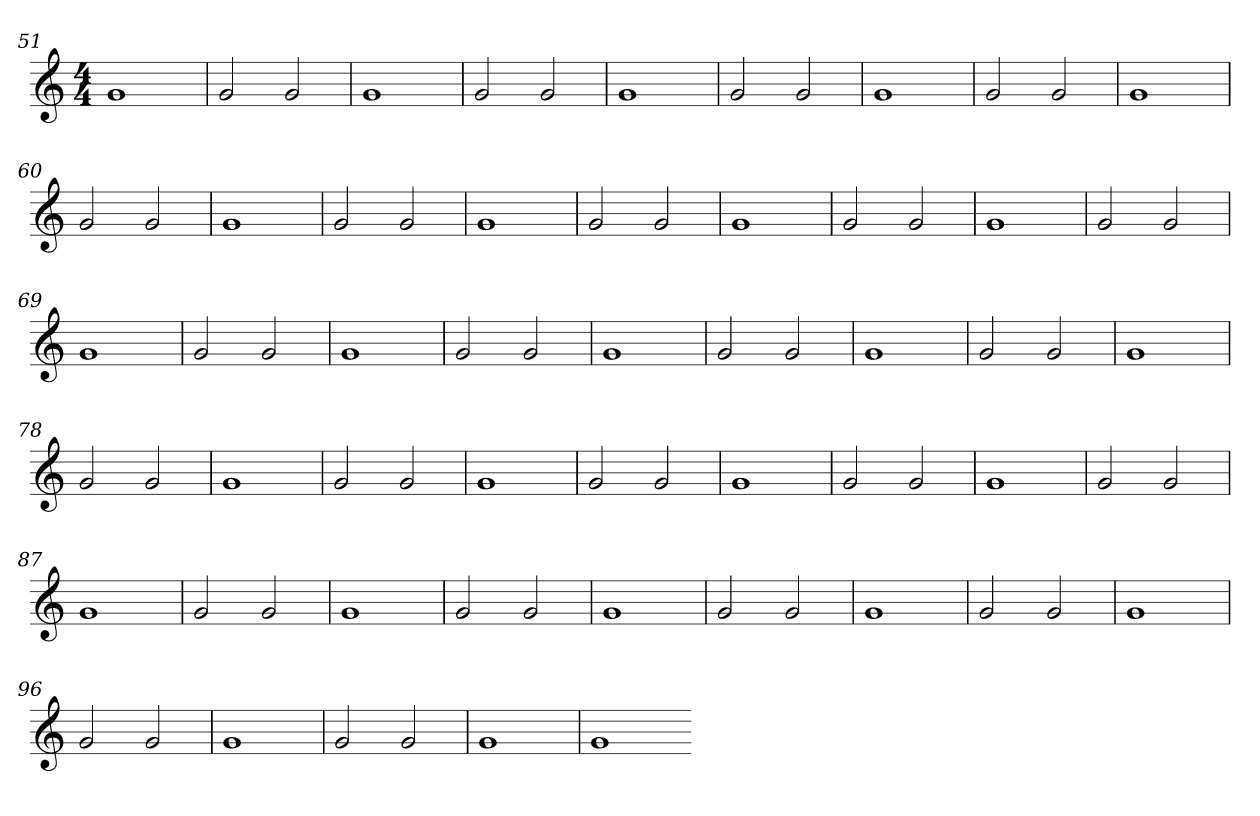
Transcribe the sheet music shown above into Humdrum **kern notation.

**kern
*part1
*staff1
*k[]
*M4/4
=51
1g
=52
2g
2g
=53
1g
=54
2g
2g
=55
1g
=56
2g
2g
=57
1g
=58
2g
2g
=59
1g
=60
2g
2g
=61
1g
=62
2g
2g
=63
1g
=64
2g
2g
=65
1g
=66
2g
2g
=67
1g
=68
2g
2g
=69
1g
=70
2g
2g
=71
1g
=72
2g
2g
=73
1g
=74
2g
2g
=75
1g
=76
2g
2g
=77
1g
=78
2g
2g
=79
1g
=80
2g
2g
=81
1g
=82
2g
2g
=83
1g
=84
2g
2g
=85
1g
=86
2g
2g
=87
1g
=88
2g
2g
=89
1g
=90
2g
2g
=91
1g
=92
2g
2g
=93
1g
=94
2g
2g
=95
1g
=96
2g
2g
=97
1g
=98
2g
2g
=99
1g
=100
1g
=-
*-
